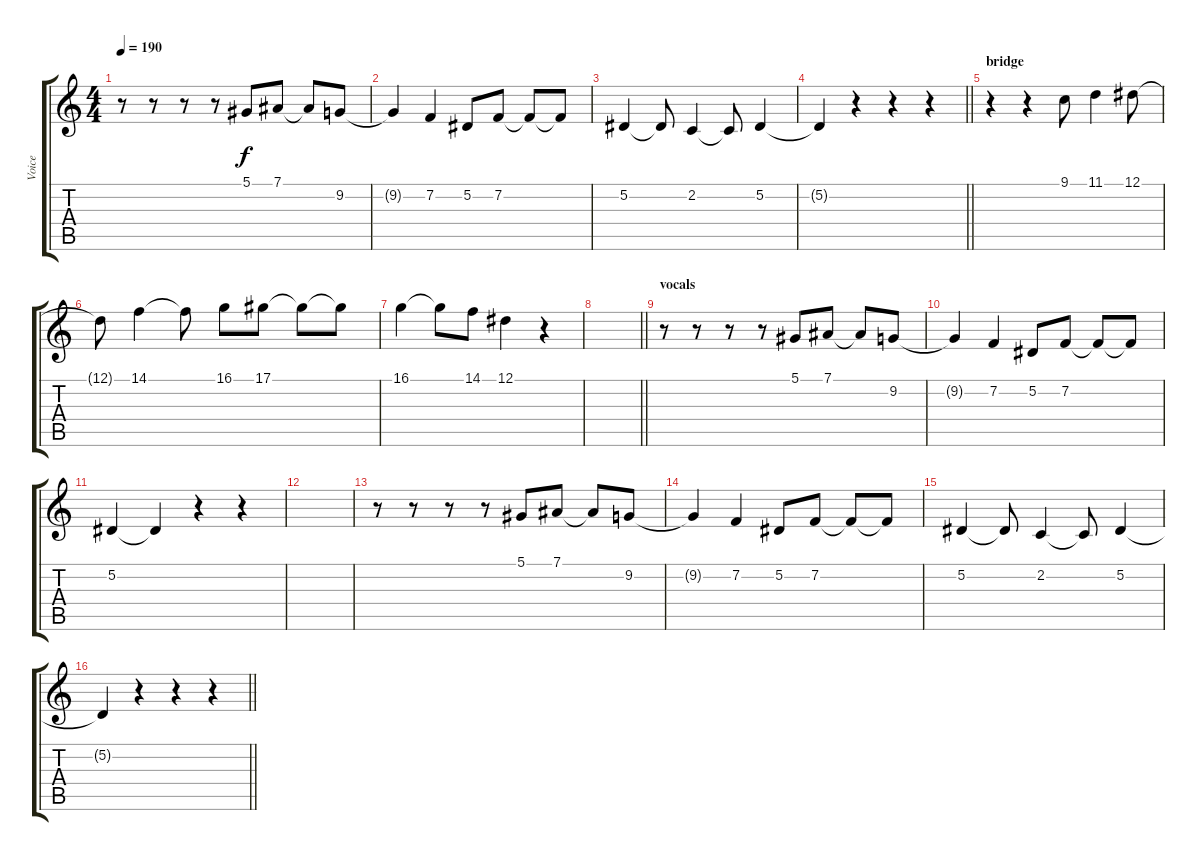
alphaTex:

\track ("Voice" "Voice") {instrument lead2sawtooth}
\staff {score tabs}
\tuning (Eb4 Bb3 Gb3 Db3 Ab2 Eb2) {hide}
\ts (4 4)
\tempo 190
\clef g2
\ks c
r.8{dy f} r.8 r.8 r.8 5.1.8 7.1.8 7.1{t}.8 9.2.8 |
9.2{t}.4 7.2.4 5.2.8 7.2.8 7.2{t}.8 7.2{t}.8 |
5.2.4 5.2{t}.8 2.2.4 2.2{t}.8 5.2.4 |
\barLineRight lightlight
5.2{t}.4 r.4 r.4 r.4 |
\section ("" "bridge")
r.4 r.4 9.1.8 11.1.4 12.1.8 |
12.1{t}.8 14.1.4 14.1{t}.8 16.1.8 17.1.8 17.1{t}.8 17.1{t}.8 |
16.1.4 16.1{t}.8 14.1.8 12.1.4 r.4 |
\barLineRight lightlight
|
\section ("" "vocals")
r.8 r.8 r.8 r.8 5.1.8 7.1.8 7.1{t}.8 9.2.8 |
9.2{t}.4 7.2.4 5.2.8 7.2.8 7.2{t}.8 7.2{t}.8 |
5.2.4 5.2{t}.4 r.4 r.4 |
|
r.8 r.8 r.8 r.8 5.1.8 7.1.8 7.1{t}.8 9.2.8 |
9.2{t}.4 7.2.4 5.2.8 7.2.8 7.2{t}.8 7.2{t}.8 |
5.2.4 5.2{t}.8 2.2.4 2.2{t}.8 5.2.4 |
\barLineRight lightlight
5.2{t}.4 r.4 r.4 r.4
